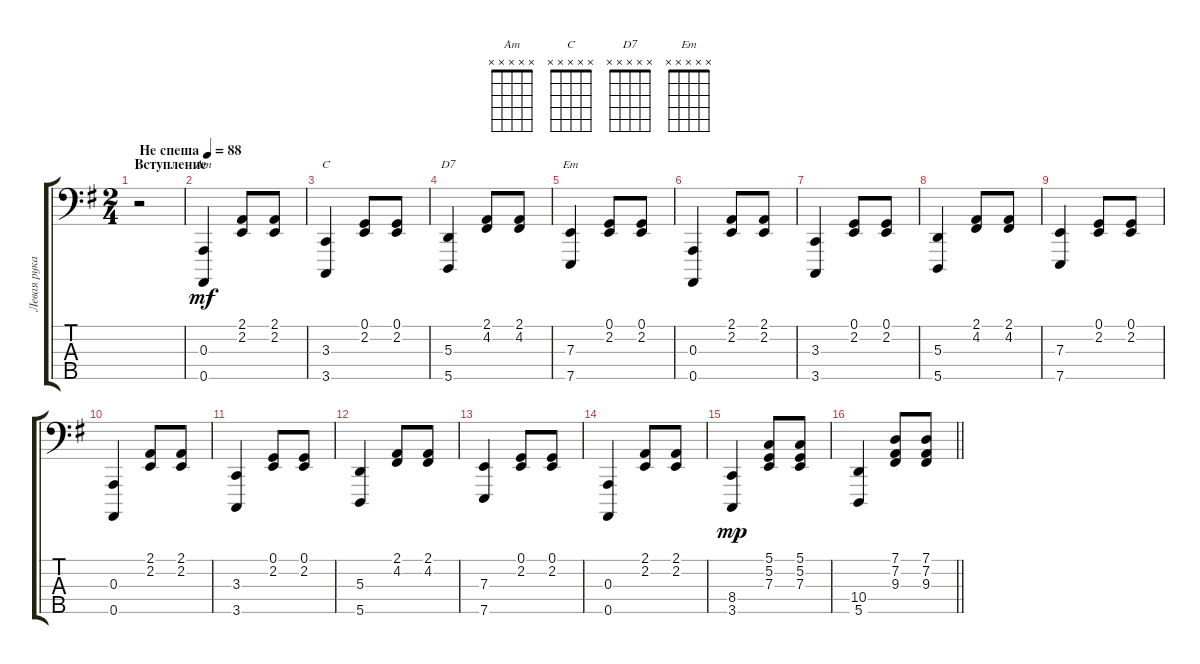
\track ("Левая рука" "Левая рука") {instrument acousticgrandpiano}
\staff {score tabs}
\tuning (G2 D2 A1 E1 A0) {hide}
\chord ("Am" x x x x x)
\chord ("C" x x x x x)
\chord ("D7" x x x x x)
\chord ("Em" x x x x x)
\ts (2 4)
\section ("" "Вступление")
\tempo (88 "Не спеша")
\clef f4
\ks g
r.2{dy mf instrument acousticgrandpiano} |
(0.3 0.5).4{ch "Am"} (2.1 2.2).8 (2.1 2.2).8 |
(3.3 3.5).4{ch "C"} (0.1 2.2).8 (0.1 2.2).8 |
(5.3 5.5).4{ch "D7"} (2.1 4.2).8 (2.1 4.2).8 |
(7.3 7.5).4{ch "Em"} (0.1 2.2).8 (0.1 2.2).8 |
(0.3 0.5).4 (2.1 2.2).8 (2.1 2.2).8 |
(3.3 3.5).4 (0.1 2.2).8 (0.1 2.2).8 |
(5.3 5.5).4 (2.1 4.2).8 (2.1 4.2).8 |
(7.3 7.5).4 (0.1 2.2).8 (0.1 2.2).8 |
(0.3 0.5).4 (2.1 2.2).8 (2.1 2.2).8 |
(3.3 3.5).4 (0.1 2.2).8 (0.1 2.2).8 |
(5.3 5.5).4 (2.1 4.2).8 (2.1 4.2).8 |
(7.3 7.5).4 (0.1 2.2).8 (0.1 2.2).8 |
(0.3 0.5).4 (2.1 2.2).8 (2.1 2.2).8 |
(8.4 3.5).4{dy mp} (5.1 5.2 7.3).8 (5.1 5.2 7.3).8 |
\barLineRight lightlight
(10.4 5.5).4 (7.1 7.2 9.3).8 (7.1 7.2 9.3).8
